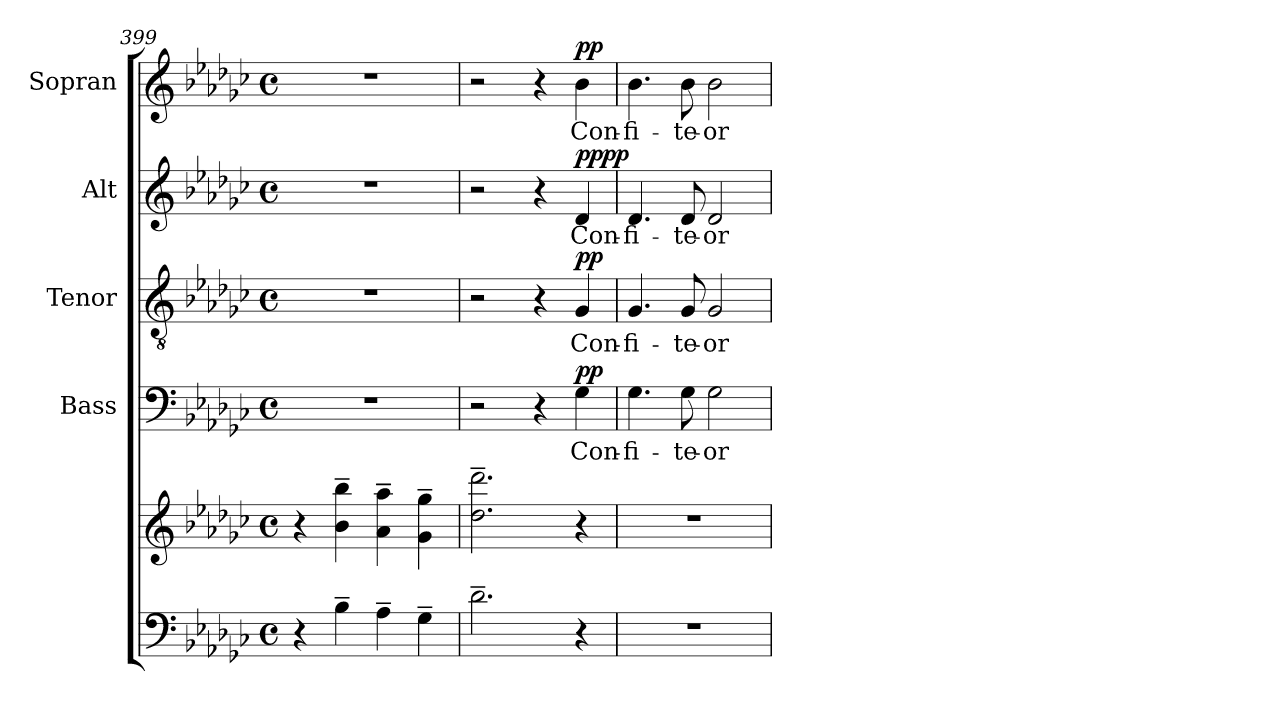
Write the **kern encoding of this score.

**kern	**kern	**kern	**text	**dynam	**kern	**text	**dynam	**kern	**text	**dynam	**kern	**text	**dynam
*part5	*part5	*part4	*part4	*part4	*part3	*part3	*part3	*part2	*part2	*part2	*part1	*part1	*part1
*staff6	*staff5	*staff4	*staff4	*staff4	*staff3	*staff3	*staff3	*staff2	*staff2	*staff2	*staff1	*staff1	*staff1
*	*	*I"Bass	*	*	*I"Tenor	*	*	*I"Alt	*	*	*I"Sopran	*	*
*	*	*I'B.	*	*	*I'T.	*	*	*I'A.	*	*	*I'S.	*	*
*clefF4	*clefG2	*clefF4	*	*	*clefGv2	*	*	*clefG2	*	*	*clefG2	*	*
*k[b-e-a-d-g-c-]	*k[b-e-a-d-g-c-]	*k[b-e-a-d-g-c-]	*	*	*k[b-e-a-d-g-c-]	*	*	*k[b-e-a-d-g-c-]	*	*	*k[b-e-a-d-g-c-]	*	*
*G-:	*G-:	*G-:	*	*	*G-:	*	*	*G-:	*	*	*G-:	*	*
*M4/4	*M4/4	*M4/4	*	*	*M4/4	*	*	*M4/4	*	*	*M4/4	*	*
*met(c)	*met(c)	*met(c)	*	*	*met(c)	*	*	*met(c)	*	*	*met(c)	*	*
=399	=399	=399	=399	=399	=399	=399	=399	=399	=399	=399	=399	=399	=399
4r	4r	1r	.	.	1r	.	.	1r	.	.	1r	.	.
4B-~>\	4b-\~> 4bb-\~>	.	.	.	.	.	.	.	.	.	.	.	.
4A-~>\	4a-\~> 4aa-\~>	.	.	.	.	.	.	.	.	.	.	.	.
4G-~>\	4g-\~> 4gg-\~>	.	.	.	.	.	.	.	.	.	.	.	.
=400	=400	=400	=400	=400	=400	=400	=400	=400	=400	=400	=400	=400	=400
2.d-~>\	2.dd-\~> 2.ddd-\~>	2r	.	.	2r	.	.	2r	.	.	2r	.	.
.	.	4r	.	.	4r	.	.	4r	.	.	4r	.	.
!	!	!	!LO:LY:b	!LO:DY:a	!	!LO:LY:b	!LO:DY:a	!	!LO:LY:b	!LO:DY:a	!	!LO:LY:b	!
!	!	!	!	!	!	!	!	!	!	!LO:DY:n=1:a	!	!	!LO:DY:a
4r	4r	4G-\	Con-	pp	4G-/	Con-	pp	4d-/	Con-	pp pp	4b-\	Con-	pp
!!LO:PB:g=z
=401	=401	=401	=401	=401	=401	=401	=401	=401	=401	=401	=401	=401	=401
!	!	!	!LO:LY:b	!	!	!LO:LY:b	!	!	!LO:LY:b	!	!	!LO:LY:b	!
1r	1r	4.G-\	-fi-	.	4.G-/	-fi-	.	4.d-/	-fi-	.	4.b-\	-fi-	.
!	!	!	!LO:LY:b	!	!	!LO:LY:b	!	!	!LO:LY:b	!	!	!LO:LY:b	!
.	.	8G-\	-te-	.	8G-/	-te-	.	8d-/	-te-	.	8b-\	-te-	.
!	!	!	!LO:LY:b	!	!	!LO:LY:b	!	!	!LO:LY:b	!	!	!LO:LY:b	!
.	.	2G-\	-or	.	2G-/	-or	.	2d-/	-or	.	2b-\	-or	.
=	=	=	=	=	=	=	=	=	=	=	=	=	=
*-	*-	*-	*-	*-	*-	*-	*-	*-	*-	*-	*-	*-	*-
